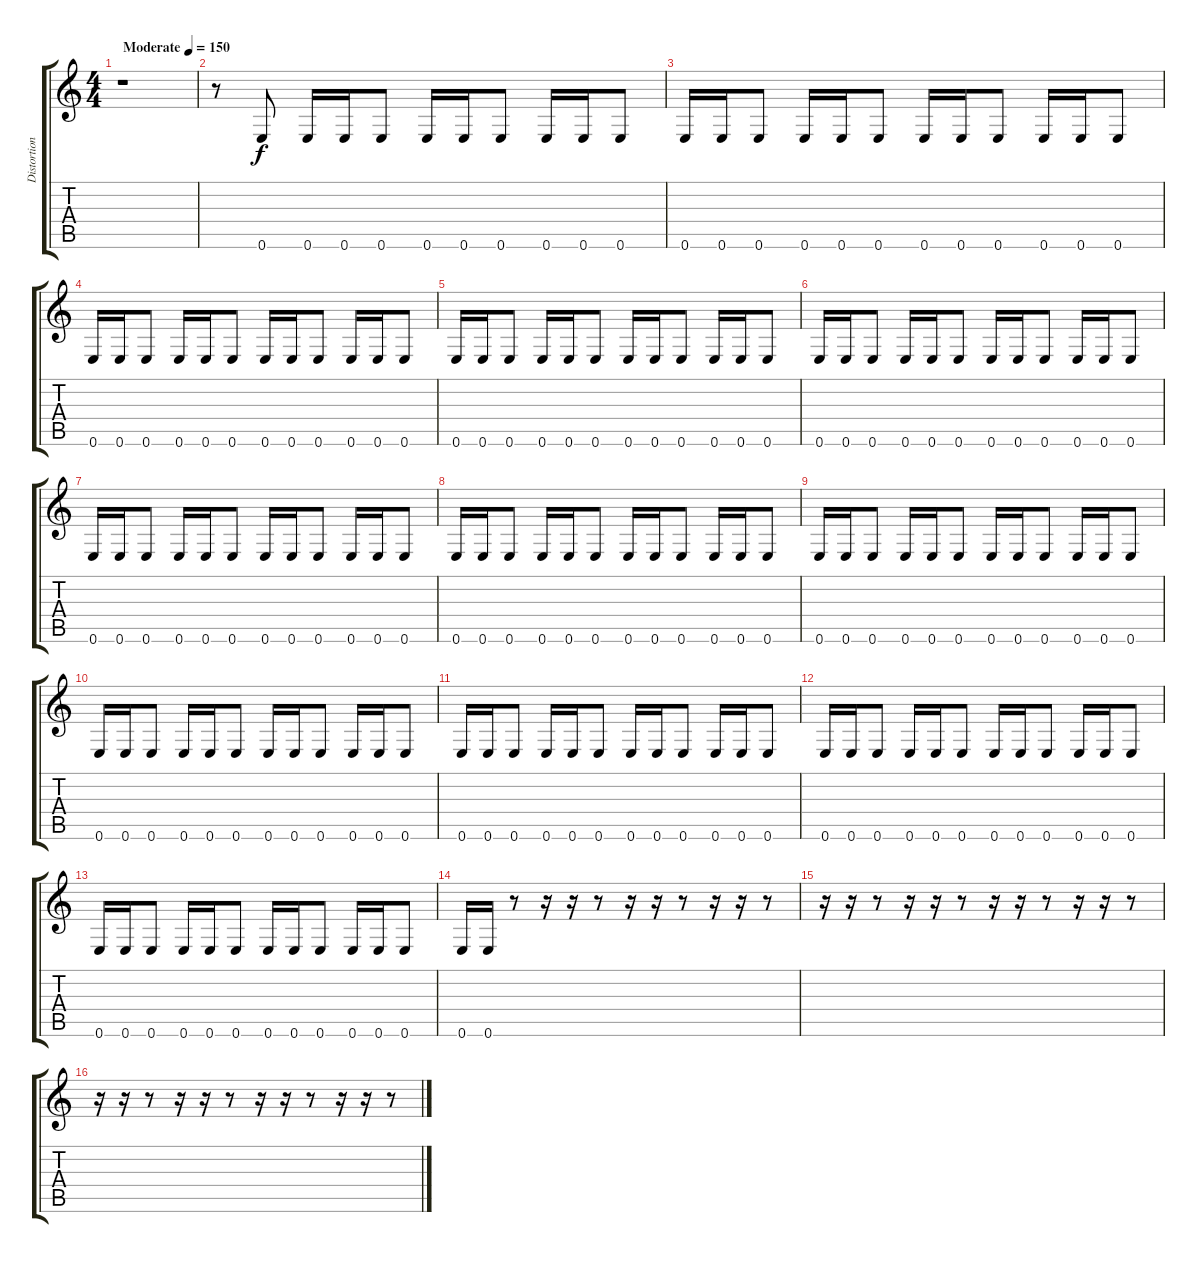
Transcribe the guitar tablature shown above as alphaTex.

\track ("Distortion Guitar (background) (echo)" "Distortion") {instrument distortionguitar}
\staff {score tabs}
\tuning (E4 B3 G3 D3 A2 E2) {hide}
\ts (4 4)
\tempo (150 "Moderate")
\clef g2
\ks c
r.1{dy f instrument distortionguitar} |
r.8 0.6.8{balance 4} 0.6.16 0.6.16 0.6.8 0.6.16 0.6.16 0.6.8 0.6.16 0.6.16 0.6.8 |
0.6.16 0.6.16 0.6.8 0.6.16 0.6.16 0.6.8 0.6.16 0.6.16 0.6.8 0.6.16 0.6.16 0.6.8 |
0.6.16 0.6.16 0.6.8 0.6.16 0.6.16 0.6.8 0.6.16 0.6.16 0.6.8 0.6.16 0.6.16 0.6.8 |
0.6.16 0.6.16 0.6.8 0.6.16 0.6.16 0.6.8 0.6.16 0.6.16 0.6.8 0.6.16 0.6.16 0.6.8 |
0.6.16 0.6.16 0.6.8 0.6.16 0.6.16 0.6.8 0.6.16 0.6.16 0.6.8 0.6.16 0.6.16 0.6.8 |
0.6.16 0.6.16 0.6.8 0.6.16 0.6.16 0.6.8 0.6.16 0.6.16 0.6.8 0.6.16 0.6.16 0.6.8 |
0.6.16 0.6.16 0.6.8 0.6.16 0.6.16 0.6.8 0.6.16 0.6.16 0.6.8 0.6.16 0.6.16 0.6.8 |
0.6.16 0.6.16 0.6.8 0.6.16 0.6.16 0.6.8 0.6.16 0.6.16 0.6.8 0.6.16 0.6.16 0.6.8 |
0.6.16 0.6.16 0.6.8 0.6.16 0.6.16 0.6.8 0.6.16 0.6.16 0.6.8 0.6.16 0.6.16 0.6.8 |
0.6.16 0.6.16 0.6.8 0.6.16 0.6.16 0.6.8 0.6.16 0.6.16 0.6.8 0.6.16 0.6.16 0.6.8 |
0.6.16 0.6.16 0.6.8 0.6.16 0.6.16 0.6.8 0.6.16 0.6.16 0.6.8 0.6.16 0.6.16 0.6.8 |
0.6.16 0.6.16 0.6.8 0.6.16 0.6.16 0.6.8 0.6.16 0.6.16 0.6.8 0.6.16 0.6.16 0.6.8 |
0.6.16 0.6.16 r.8 r.16 r.16 r.8 r.16 r.16 r.8 r.16 r.16 r.8 |
r.16 r.16 r.8 r.16 r.16 r.8 r.16 r.16 r.8 r.16 r.16 r.8 |
r.16 r.16 r.8 r.16 r.16 r.8 r.16 r.16 r.8 r.16 r.16 r.8
